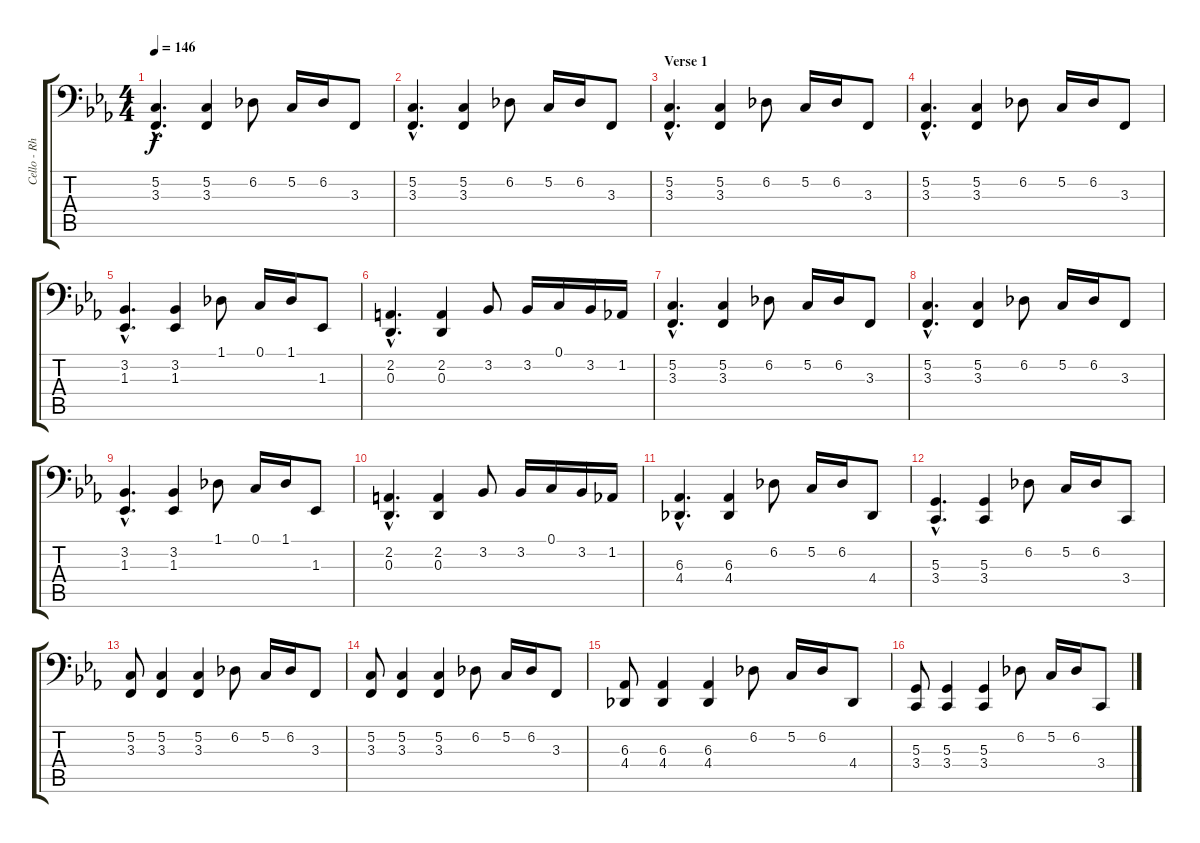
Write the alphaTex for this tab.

\track ("Cello - Rhythm 1" "Cello - Rh") {instrument cello}
\staff {score tabs}
\tuning (C3 G2 D2 A1 E1 B0) {hide}
\ts (4 4)
\tempo 146
\clef f4
\ks eb
(5.2{hac} 3.3{hac}).4{d dy f} (5.2 3.3).4 6.2.8 5.2.16 6.2.16 3.3.8 |
(5.2{hac} 3.3{hac}).4{d} (5.2 3.3).4 6.2.8 5.2.16 6.2.16 3.3.8 |
\section ("" "Verse 1")
(5.2{hac} 3.3{hac}).4{d} (5.2 3.3).4 6.2.8 5.2.16 6.2.16 3.3.8 |
(5.2{hac} 3.3{hac}).4{d} (5.2 3.3).4 6.2.8 5.2.16 6.2.16 3.3.8 |
(3.2{hac} 1.3{hac}).4{d} (3.2 1.3).4 1.1.8 0.1.16 1.1.16 1.3.8 |
(2.2{hac} 0.3{hac}).4{d} (2.2 0.3).4 3.2.8 3.2.16 0.1.16 3.2.16 1.2.16 |
(5.2{hac} 3.3{hac}).4{d} (5.2 3.3).4 6.2.8 5.2.16 6.2.16 3.3.8 |
(5.2{hac} 3.3{hac}).4{d} (5.2 3.3).4 6.2.8 5.2.16 6.2.16 3.3.8 |
(3.2{hac} 1.3{hac}).4{d} (3.2 1.3).4 1.1.8 0.1.16 1.1.16 1.3.8 |
(2.2{hac} 0.3{hac}).4{d} (2.2 0.3).4 3.2.8 3.2.16 0.1.16 3.2.16 1.2.16 |
(6.3{hac} 4.4{hac}).4{d} (6.3 4.4).4 6.2.8 5.2.16 6.2.16 4.4.8 |
(5.3{hac} 3.4{hac}).4{d} (5.3 3.4).4 6.2.8 5.2.16 6.2.16 3.4.8 |
(5.2 3.3).8 (5.2 3.3).4 (5.2 3.3).4 6.2.8 5.2.16 6.2.16 3.3.8 |
(5.2 3.3).8 (5.2 3.3).4 (5.2 3.3).4 6.2.8 5.2.16 6.2.16 3.3.8 |
(6.3 4.4).8 (6.3 4.4).4 (6.3 4.4).4 6.2.8 5.2.16 6.2.16 4.4.8 |
(5.3 3.4).8 (5.3 3.4).4 (5.3 3.4).4 6.2.8 5.2.16 6.2.16 3.4.8
